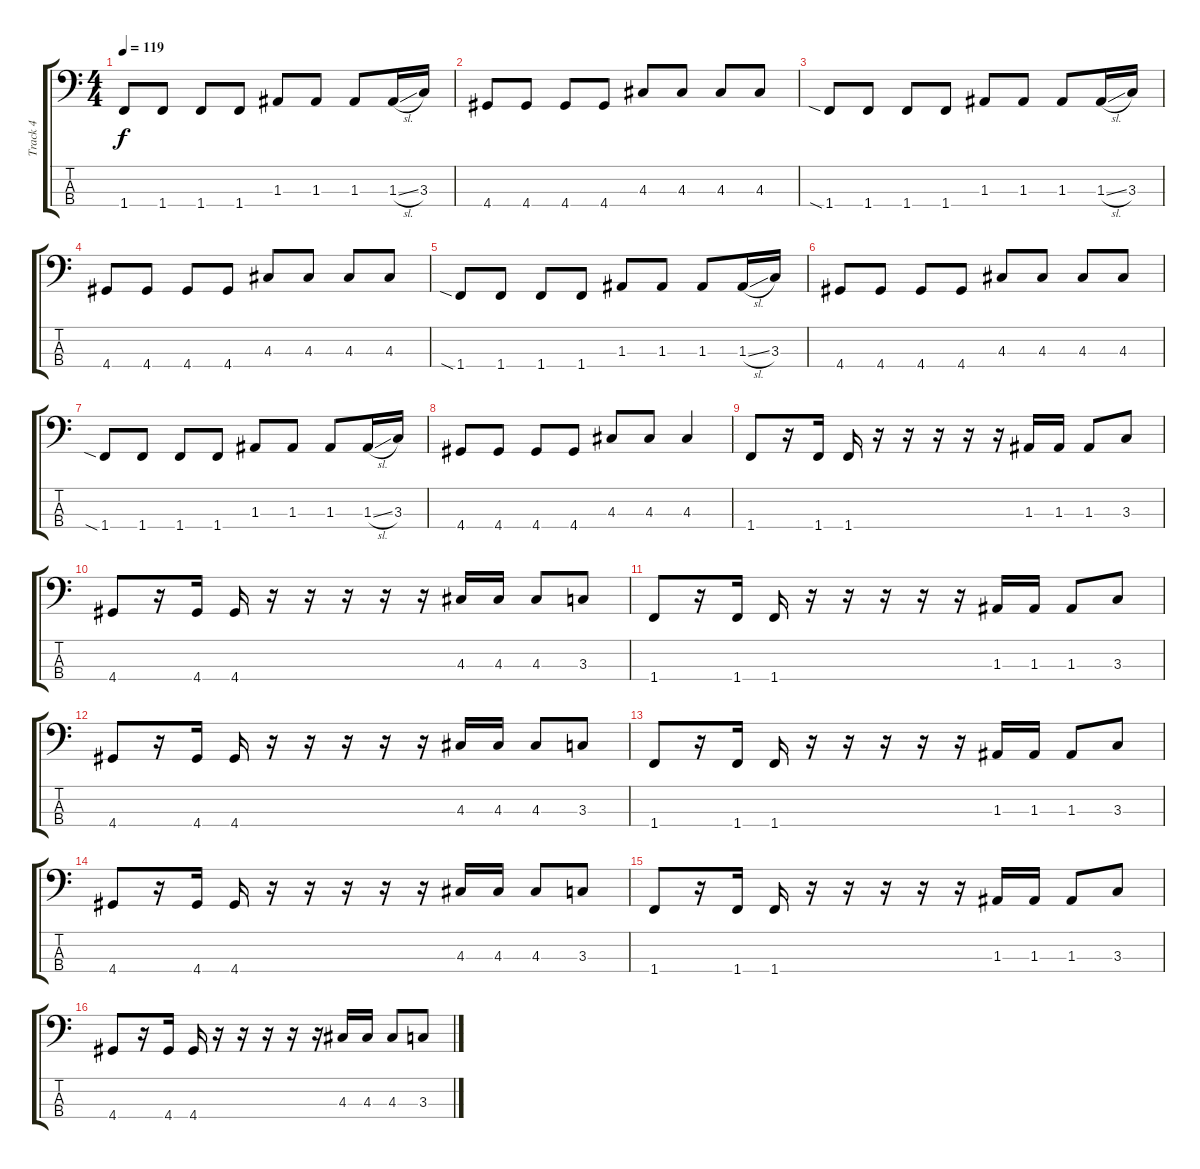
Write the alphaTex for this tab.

\track ("Track 4" "Track 4") {instrument electricbasspick}
\staff {score tabs}
\tuning (G2 D2 A1 E1) {hide}
\ts (4 4)
\tempo 119
\clef f4
\ks c
1.4.8{dy f} 1.4.8 1.4.8 1.4.8 1.3.8 1.3.8 1.3.8 1.3{sl}.16 3.3.16 |
4.4.8 4.4.8 4.4.8 4.4.8 4.3.8 4.3.8 4.3.8 4.3.8 |
1.4{sia}.8 1.4.8 1.4.8 1.4.8 1.3.8 1.3.8 1.3.8 1.3{sl}.16 3.3.16 |
4.4.8 4.4.8 4.4.8 4.4.8 4.3.8 4.3.8 4.3.8 4.3.8 |
1.4{sia}.8 1.4.8 1.4.8 1.4.8 1.3.8 1.3.8 1.3.8 1.3{sl}.16 3.3.16 |
4.4.8 4.4.8 4.4.8 4.4.8 4.3.8 4.3.8 4.3.8 4.3.8 |
1.4{sia}.8 1.4.8 1.4.8 1.4.8 1.3.8 1.3.8 1.3.8 1.3{sl}.16 3.3.16 |
4.4.8 4.4.8 4.4.8 4.4.8 4.3.8 4.3.8 4.3.4 |
1.4.8 r.16 1.4.16 1.4.16 r.16 r.16 r.16 r.16 r.16 1.3.16 1.3.16 1.3.8 3.3.8 |
4.4.8 r.16 4.4.16 4.4.16 r.16 r.16 r.16 r.16 r.16 4.3.16 4.3.16 4.3.8 3.3.8 |
1.4.8 r.16 1.4.16 1.4.16 r.16 r.16 r.16 r.16 r.16 1.3.16 1.3.16 1.3.8 3.3.8 |
4.4.8 r.16 4.4.16 4.4.16 r.16 r.16 r.16 r.16 r.16 4.3.16 4.3.16 4.3.8 3.3.8 |
1.4.8 r.16 1.4.16 1.4.16 r.16 r.16 r.16 r.16 r.16 1.3.16 1.3.16 1.3.8 3.3.8 |
4.4.8 r.16 4.4.16 4.4.16 r.16 r.16 r.16 r.16 r.16 4.3.16 4.3.16 4.3.8 3.3.8 |
1.4.8 r.16 1.4.16 1.4.16 r.16 r.16 r.16 r.16 r.16 1.3.16 1.3.16 1.3.8 3.3.8 |
4.4.8 r.16 4.4.16 4.4.16 r.16 r.16 r.16 r.16 r.16 4.3.16 4.3.16 4.3.8 3.3.8
